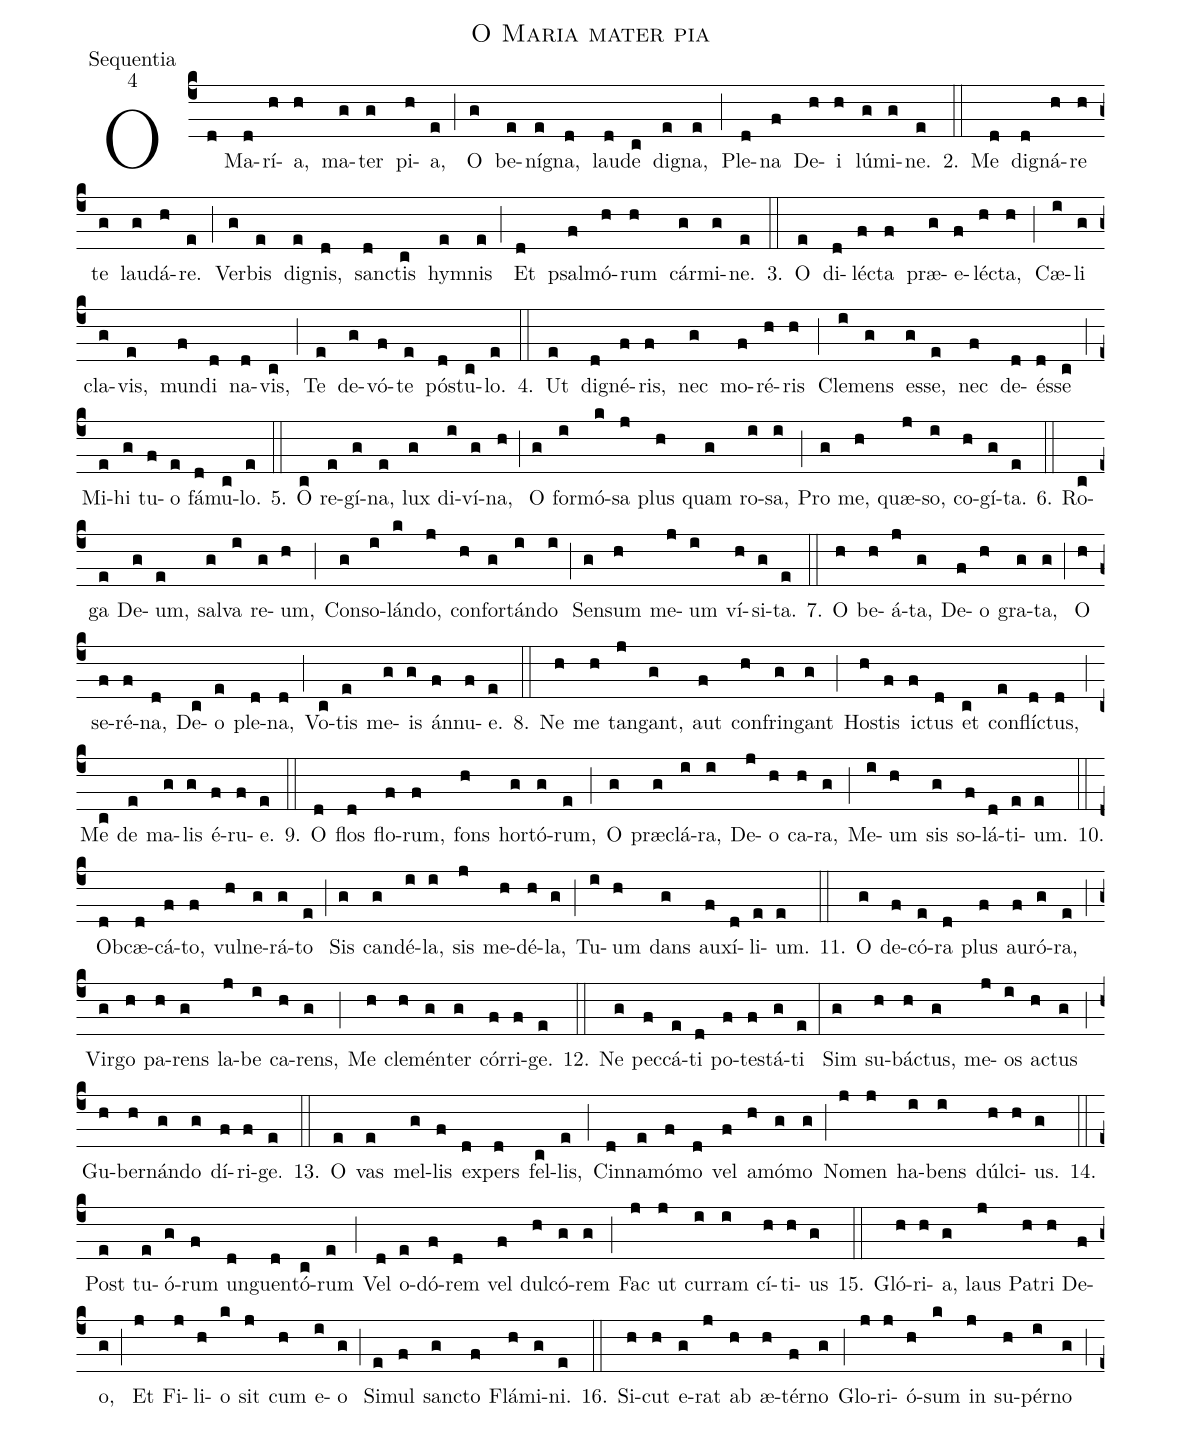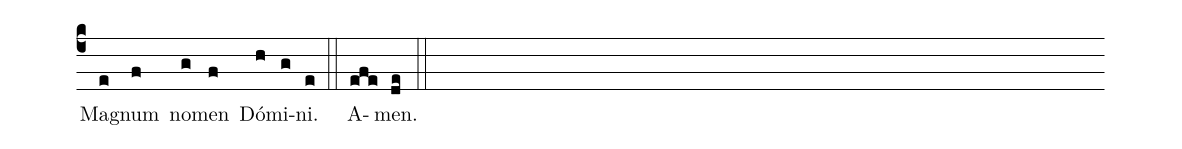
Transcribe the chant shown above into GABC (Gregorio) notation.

name:O Maria mater pia;
office-part:Sequentia;
mode:4;
%%
(c4) O(d) Ma(d)rí(h)a,(h) ma(g)ter(g) pi(h)a,(e) (;) O(g) be(e)ní(e)gna,(d) lau(d)de(c) di(e)gna,(e) (;) Ple(d)na(f) De(h)i(h) lú(g)mi(g)ne.(e) 2.(::) Me(d) di(d)gná(h)re(h) te(g) lau(g)dá(h)re.(e) (;) Ver(g)bis(e) di(e)gnis,(d) san(d)ctis(c) hy(e)mnis(e) (;) Et(d) psal(f)mó(h)rum(h) cár(g)mi(g)ne.(e) 3.(::) O(e) di(d)lé(f)cta(f) præ(g)e(f)lé(h)cta,(h) (;) Cæ(i)li(g) cla(g)vis,(e) mun(f)di(d) na(d)vis,(c) (;) Te(e) de(g)vó(f)te(e) pó(d)stu(c)lo.(e) 4.(::) Ut(e) di(d)gné(f)ris,(f) nec(g) mo(f)ré(h)ris(h) (;) Cle(i)mens(g) es(g)se,(e) nec(f) de(d)és(d)se(c) (;) Mi(e)hi(g) tu(f)o(e) fá(d)mu(c)lo.(e) 5.(::) O(c) re(e)gí(g)na,(e) lux(g) di(i)ví(g)na,(h) (;) O(g) for(i)mó(k)sa(j) plus(h) quam(g) ro(i)sa,(i) (;) Pro(g) me,(h) quæ(j)so,(i) co(h)gí(g)ta.(e) 6.(::) Ro(c)ga(e) De(g)um,(e) sal(g)va(i) re(g)um,(h) (;) Con(g)so(i)lán(k)do,(j) con(h)for(g)tán(i)do(i) (;) Sen(g)sum(h) me(j)um(i) ví(h)si(g)ta.(e) 7.(::) O(h) be(h)á(j)ta,(g) De(f)o(h) gra(g)ta,(g) (;) O(h) se(f)ré(f)na,(d) De(c)o(e) ple(d)na,(d) (;) Vo(c)tis(e) me(g)is(g) án(f)nu(f)e.(e) 8.(::) Ne(h) me(h) tan(j)gant,(g) aut(f) con(h)frin(g)gant(g) (;) Ho(h)stis(f) i(f)ctus(d) et(c) con(e)flí(d)ctus,(d) (;) Me(c) de(e) ma(g)lis(g) é(f)ru(f)e.(e) 9.(::) O(d) flos(d) flo(f)rum,(f) fons(h) hor(g)tó(g)rum,(e) (;) O(g) præ(g)clá(i)ra,(i) De(j)o(h) ca(h)ra,(g) (;) Me(i)um(h) sis(g) so(f)lá(d)ti(e)um.(e) 10.(::) Ob(d)cæ(d)cá(f)to,(f) vul(h)ne(g)rá(g)to(e) (;) Sis(g) can(g)dé(i)la,(i) sis(j) me(h)dé(h)la,(g) (;) Tu(i)um(h) dans(g) au(f)xí(d)li(e)um.(e) 11.(::) O(g) de(f)có(e)ra(d) plus(f) au(f)ró(g)ra,(e) (;) Vir(g)go(h) pa(h)rens(g) la(j)be(i) ca(h)rens,(g) (;) Me(h) cle(h)mén(g)ter(g) cór(f)ri(f)ge.(e) 12.(::) Ne(g) pec(f)cá(e)ti(d) po(f)te(f)stá(g)ti(e) (:) Sim(g) su(h)bá(h)ctus,(g) me(j)os(i) a(h)ctus(g) (;) Gu(h)ber(h)nán(g)do(g) dí(f)ri(f)ge.(e) 13.(::) O(e) vas(e) mel(g)lis(f) ex(d)pers(d) fel(c)lis,(e) (;) Cin(d)na(e)mó(f)mo(d) vel(f) a(h)mó(g)mo(g) (;) No(j)men(j) ha(i)bens(i) dúl(h)ci(h)us.(g) 14.(::) Post(e) tu(e)ó(g)rum(f) un(d)guen(d)tó(c)rum(e) (;) Vel(d) o(e)dó(f)rem(d) vel(f) dul(h)có(g)rem(g) (;) Fac(j) ut(j) cur(i)ram(i) cí(h)ti(h)us(g) 15.(::) Gló(h)ri(h)a,(g) laus(j) Pa(h)tri(h) De(f)o,(g) (;) Et(j) Fi(j)li(h)o(k) sit(j) cum(h) e(i)o(g) (;) Si(e)mul(f) san(g)cto(f) Flá(h)mi(g)ni.(e) 16.(::) Si(h)cut(h) e(g)rat(j) ab(h) æ(h)tér(f)no(g) (;) Glo(j)ri(j)ó(h)sum(k) in(j) su(h)pér(i)no(g) (;) Ma(e)gnum(f) no(g)men(f) Dó(h)mi(g)ni.(e) (::) A(efe)men.(de) (::)
